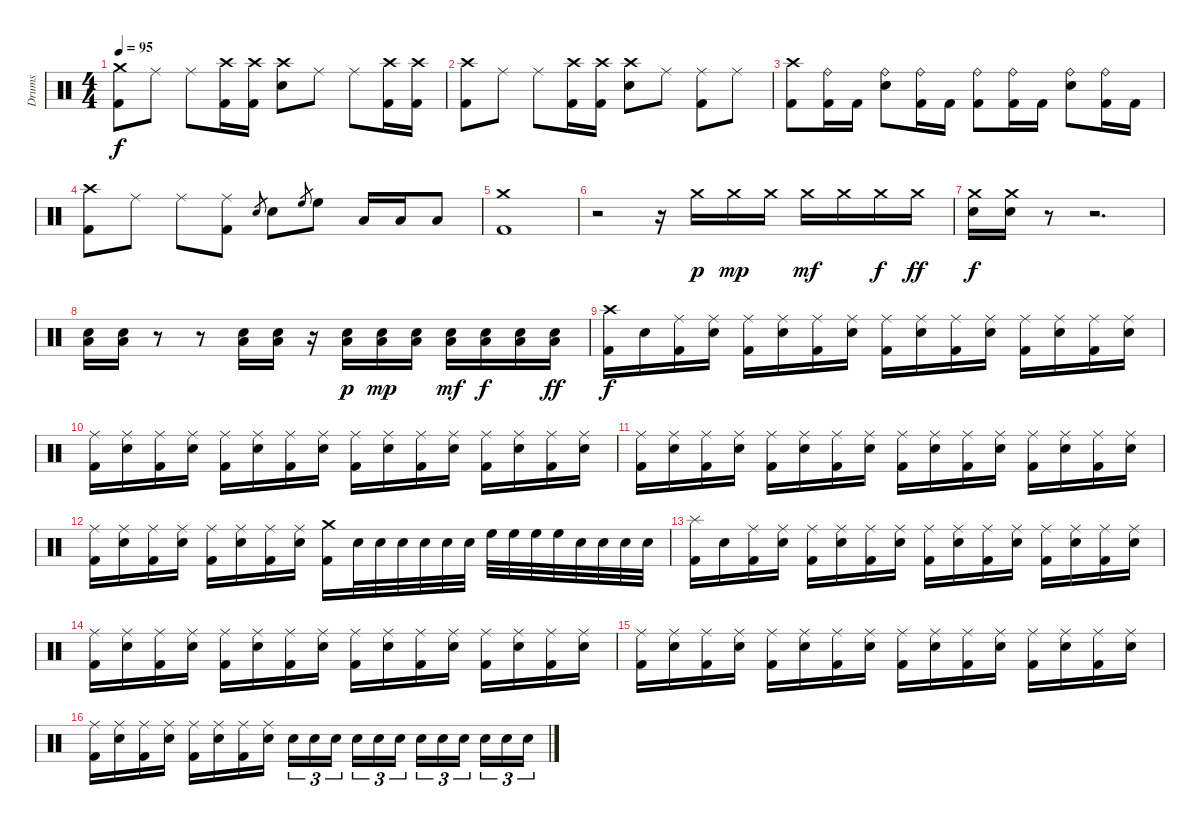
\track ("Drums" "Drums") {instrument percussion}
\staff {score}
\articulation defaults
\ts (4 4)
\tempo 95
\clef neutral
\ks c
("Crash medium (hit)" "Kick (hit) 2").8{dy f} "Ride (middle)".8 "Ride (middle)".8 ("Crash high (hit)" "Kick (hit) 2").16 ("Crash high (hit)" "Kick (hit) 2").16 ("Crash high (hit)" "Electric Snare (hit)").8 "Ride (middle)".8 "Ride (middle)".8 ("Crash high (hit)" "Kick (hit) 2").16 ("Crash high (hit)" "Kick (hit) 2").16 |
("Crash high (hit)" "Kick (hit) 2").8 "Ride (middle)".8 "Ride (middle)".8 ("Crash high (hit)" "Kick (hit) 2").16 ("Crash high (hit)" "Kick (hit) 2").16 ("Crash high (hit)" "Electric Snare (hit)").8 "Ride (middle)".8 ("Ride (middle)" "Kick (hit) 2").8 "Ride (middle)".8 |
("Crash high (hit)" "Kick (hit) 2").8 ("Ride (bell)" "Kick (hit) 2").16 "Kick (hit) 2".16 ("Ride (bell)" "Electric Snare (hit)").8 ("Ride (bell)" "Kick (hit) 2").16 "Kick (hit) 2".16 ("Ride (bell)" "Kick (hit) 2").8 ("Ride (bell)" "Kick (hit) 2").16 "Kick (hit) 2".16 ("Ride (bell)" "Electric Snare (hit)").8 ("Ride (bell)" "Kick (hit) 2").16 "Kick (hit) 2".16 |
("Crash high (hit)" "Kick (hit) 2").8 "Ride (middle)".8 "Ride (middle)".8 ("Ride (middle)" "Kick (hit) 2").8 "Electric Snare (hit)".8{gr} "Electric Snare (hit)".8 "High Floor Tom (hit)".8{gr} "High Floor Tom (hit)".8 "Low Tom (hit)".16 "Low Tom (hit)".16 "Low Floor Tom (hit)".8 |
("Crash medium (hit)" "Kick (hit) 2").1 |
r.2 r.16 "Crash medium (hit)".16{dy p} "Crash medium (hit)".16{dy mp} "Crash medium (hit)".16 "Crash medium (hit)".16{dy mf} "Crash medium (hit)".16 "Crash medium (hit)".16{dy f} "Crash medium (hit)".16{dy ff} |
("Crash medium (hit)" "Electric Snare (hit)").16{dy f} ("Crash medium (hit)" "Electric Snare (hit)").16 r.8 r.2{d} |
("Low Floor Tom (hit)" "Electric Snare (hit)").16 ("Low Floor Tom (hit)" "Electric Snare (hit)").16 r.8 r.8 ("Low Floor Tom (hit)" "Electric Snare (hit)").16 ("Low Floor Tom (hit)" "Electric Snare (hit)").16 r.16 ("Low Floor Tom (hit)" "Electric Snare (hit)").16{dy p} ("Low Floor Tom (hit)" "Electric Snare (hit)").16{dy mp} ("Low Floor Tom (hit)" "Electric Snare (hit)").16 ("Low Floor Tom (hit)" "Electric Snare (hit)").16{dy mf} ("Low Floor Tom (hit)" "Electric Snare (hit)").16{dy f} ("Low Floor Tom (hit)" "Electric Snare (hit)").16 ("Low Floor Tom (hit)" "Electric Snare (hit)").16{dy ff} |
("Crash high (hit)" "Kick (hit) 2").16{dy f} "Electric Snare (hit)".16 ("Ride (middle)" "Kick (hit) 2").16 ("Ride (middle)" "Electric Snare (hit)").16 ("Ride (middle)" "Kick (hit) 2").16 ("Ride (middle)" "Electric Snare (hit)").16 ("Ride (middle)" "Kick (hit) 2").16 ("Ride (middle)" "Electric Snare (hit)").16 ("Ride (middle)" "Kick (hit) 2").16 ("Ride (middle)" "Electric Snare (hit)").16 ("Ride (middle)" "Kick (hit) 2").16 ("Ride (middle)" "Electric Snare (hit)").16 ("Ride (middle)" "Kick (hit) 2").16 ("Ride (middle)" "Electric Snare (hit)").16 ("Ride (middle)" "Kick (hit) 2").16 ("Ride (middle)" "Electric Snare (hit)").16 |
("Ride (middle)" "Kick (hit) 2").16 ("Ride (middle)" "Electric Snare (hit)").16 ("Ride (middle)" "Kick (hit) 2").16 ("Ride (middle)" "Electric Snare (hit)").16 ("Ride (middle)" "Kick (hit) 2").16 ("Ride (middle)" "Electric Snare (hit)").16 ("Ride (middle)" "Kick (hit) 2").16 ("Ride (middle)" "Electric Snare (hit)").16 ("Ride (middle)" "Kick (hit) 2").16 ("Ride (middle)" "Electric Snare (hit)").16 ("Ride (middle)" "Kick (hit) 2").16 ("Ride (middle)" "Electric Snare (hit)").16 ("Ride (middle)" "Kick (hit) 2").16 ("Ride (middle)" "Electric Snare (hit)").16 ("Ride (middle)" "Kick (hit) 2").16 ("Ride (middle)" "Electric Snare (hit)").16 |
("Ride (middle)" "Kick (hit) 2").16 ("Ride (middle)" "Electric Snare (hit)").16 ("Ride (middle)" "Kick (hit) 2").16 ("Ride (middle)" "Electric Snare (hit)").16 ("Ride (middle)" "Kick (hit) 2").16 ("Ride (middle)" "Electric Snare (hit)").16 ("Ride (middle)" "Kick (hit) 2").16 ("Ride (middle)" "Electric Snare (hit)").16 ("Ride (middle)" "Kick (hit) 2").16 ("Ride (middle)" "Electric Snare (hit)").16 ("Ride (middle)" "Kick (hit) 2").16 ("Ride (middle)" "Electric Snare (hit)").16 ("Ride (middle)" "Kick (hit) 2").16 ("Ride (middle)" "Electric Snare (hit)").16 ("Ride (middle)" "Kick (hit) 2").16 ("Ride (middle)" "Electric Snare (hit)").16 |
("Ride (middle)" "Kick (hit) 2").16 ("Ride (middle)" "Electric Snare (hit)").16 ("Ride (middle)" "Kick (hit) 2").16 ("Ride (middle)" "Electric Snare (hit)").16 ("Ride (middle)" "Kick (hit) 2").16 ("Ride (middle)" "Electric Snare (hit)").16 ("Ride (middle)" "Kick (hit) 2").16 ("Ride (middle)" "Electric Snare (hit)").16 ("Crash medium (hit)" "Kick (hit) 2").16 "Electric Snare (hit)".32 "Electric Snare (hit)".32 "Electric Snare (hit)".32 "Electric Snare (hit)".32 "Electric Snare (hit)".32 "Electric Snare (hit)".32 "High Floor Tom (hit)".32 "High Floor Tom (hit)".32 "High Floor Tom (hit)".32 "High Floor Tom (hit)".32 "Electric Snare (hit)".32 "Electric Snare (hit)".32 "Electric Snare (hit)".32 "Electric Snare (hit)".32 |
("Splash (hit)" "Kick (hit) 2").16 "Electric Snare (hit)".16 ("Ride (middle)" "Kick (hit) 2").16 ("Ride (middle)" "Electric Snare (hit)").16 ("Ride (middle)" "Kick (hit) 2").16 ("Ride (middle)" "Electric Snare (hit)").16 ("Ride (middle)" "Kick (hit) 2").16 ("Ride (middle)" "Electric Snare (hit)").16 ("Ride (middle)" "Kick (hit) 2").16 ("Ride (middle)" "Electric Snare (hit)").16 ("Ride (middle)" "Kick (hit) 2").16 ("Ride (middle)" "Electric Snare (hit)").16 ("Ride (middle)" "Kick (hit) 2").16 ("Ride (middle)" "Electric Snare (hit)").16 ("Ride (middle)" "Kick (hit) 2").16 ("Ride (middle)" "Electric Snare (hit)").16 |
("Ride (middle)" "Kick (hit) 2").16 ("Ride (middle)" "Electric Snare (hit)").16 ("Ride (middle)" "Kick (hit) 2").16 ("Ride (middle)" "Electric Snare (hit)").16 ("Ride (middle)" "Kick (hit) 2").16 ("Ride (middle)" "Electric Snare (hit)").16 ("Ride (middle)" "Kick (hit) 2").16 ("Ride (middle)" "Electric Snare (hit)").16 ("Ride (middle)" "Kick (hit) 2").16 ("Ride (middle)" "Electric Snare (hit)").16 ("Ride (middle)" "Kick (hit) 2").16 ("Ride (middle)" "Electric Snare (hit)").16 ("Ride (middle)" "Kick (hit) 2").16 ("Ride (middle)" "Electric Snare (hit)").16 ("Ride (middle)" "Kick (hit) 2").16 ("Ride (middle)" "Electric Snare (hit)").16 |
("Ride (middle)" "Kick (hit) 2").16 ("Ride (middle)" "Electric Snare (hit)").16 ("Ride (middle)" "Kick (hit) 2").16 ("Ride (middle)" "Electric Snare (hit)").16 ("Ride (middle)" "Kick (hit) 2").16 ("Ride (middle)" "Electric Snare (hit)").16 ("Ride (middle)" "Kick (hit) 2").16 ("Ride (middle)" "Electric Snare (hit)").16 ("Ride (middle)" "Kick (hit) 2").16 ("Ride (middle)" "Electric Snare (hit)").16 ("Ride (middle)" "Kick (hit) 2").16 ("Ride (middle)" "Electric Snare (hit)").16 ("Ride (middle)" "Kick (hit) 2").16 ("Ride (middle)" "Electric Snare (hit)").16 ("Ride (middle)" "Kick (hit) 2").16 ("Ride (middle)" "Electric Snare (hit)").16 |
("Ride (middle)" "Kick (hit) 2").16 ("Ride (middle)" "Electric Snare (hit)").16 ("Ride (middle)" "Kick (hit) 2").16 ("Ride (middle)" "Electric Snare (hit)").16 ("Ride (middle)" "Kick (hit) 2").16 ("Ride (middle)" "Electric Snare (hit)").16 ("Ride (middle)" "Kick (hit) 2").16 ("Ride (middle)" "Electric Snare (hit)").16 "Electric Snare (hit)".16{tu (3 2)} "Electric Snare (hit)".16{tu (3 2)} "Electric Snare (hit)".16{tu (3 2)} "Electric Snare (hit)".16{tu (3 2)} "Electric Snare (hit)".16{tu (3 2)} "Electric Snare (hit)".16{tu (3 2)} "Electric Snare (hit)".16{tu (3 2)} "Electric Snare (hit)".16{tu (3 2)} "Electric Snare (hit)".16{tu (3 2)} "Electric Snare (hit)".16{tu (3 2)} "Electric Snare (hit)".16{tu (3 2)} "Electric Snare (hit)".16{tu (3 2)}
